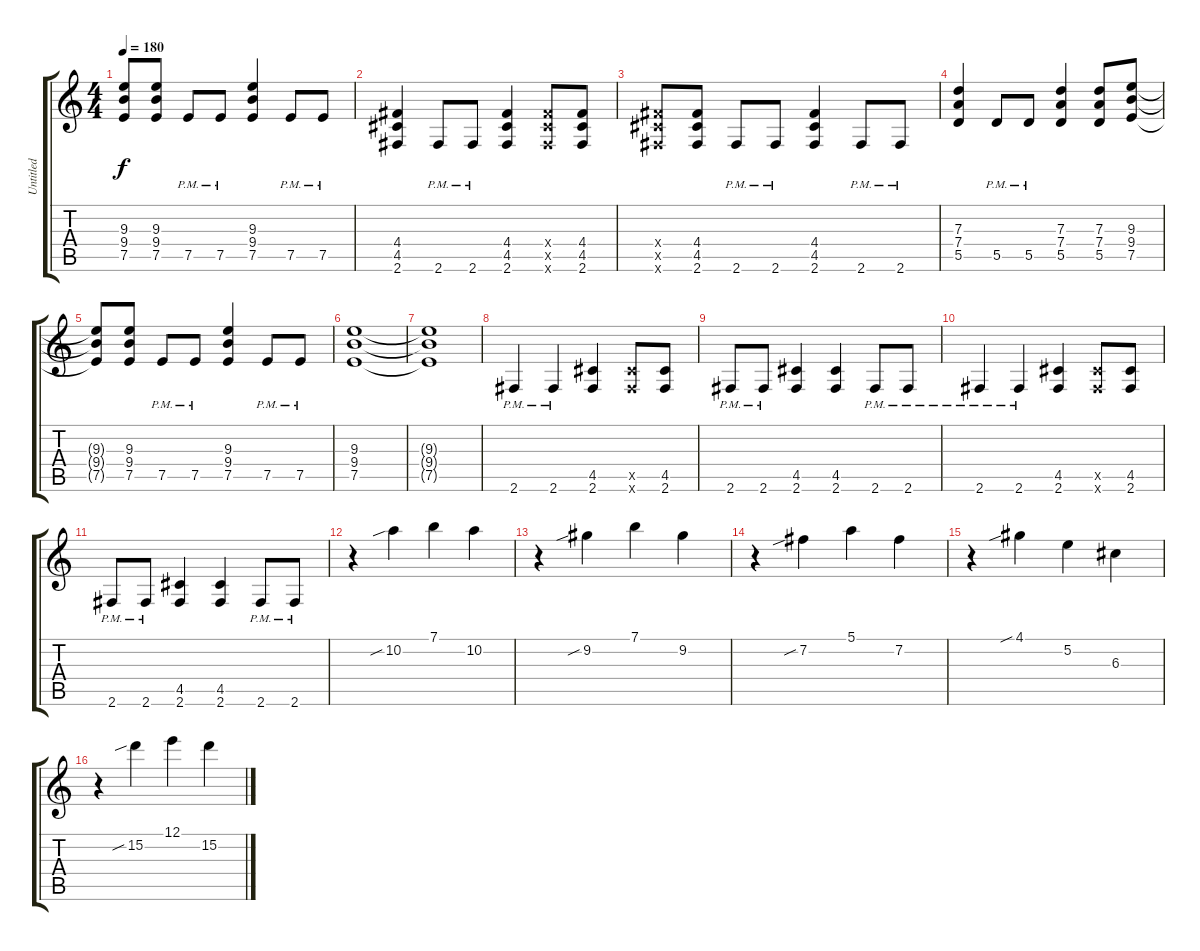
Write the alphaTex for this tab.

\track ("Untitled" "Untitled") {instrument overdrivenguitar}
\staff {score tabs}
\tuning (E4 B3 G3 D3 A2 E2) {hide}
\ts (4 4)
\tempo 180
\clef g2
\ks c
(9.3{t} 9.4{t} 7.5{t}).8{dy f} (9.3 9.4 7.5).8 7.5{pm}.8 7.5{pm}.8 (9.3 9.4 7.5).4 7.5{pm}.8 7.5{pm}.8 |
(4.4 4.5 2.6).4 2.6{pm}.8 2.6{pm}.8 (4.4 4.5 2.6).4 (4.4{x} 4.5{x} 2.6{x}).8 (4.4 4.5 2.6).8 |
(4.4{x} 4.5{x} 2.6{x}).8 (4.4 4.5 2.6).8 2.6{pm}.8 2.6{pm}.8 (4.4 4.5 2.6).4 2.6{pm}.8 2.6{pm}.8 |
(7.3 7.4 5.5).4 5.5{pm}.8 5.5{pm}.8 (7.3 7.4 5.5).4 (7.3 7.4 5.5).8 (9.3 9.4 7.5).8 |
(9.3{t} 9.4{t} 7.5{t}).8 (9.3 9.4 7.5).8 7.5{pm}.8 7.5{pm}.8 (9.3 9.4 7.5).4 7.5{pm}.8 7.5{pm}.8 |
(9.3 9.4 7.5).1 |
(9.3{t} 9.4{t} 7.5{t}).1 |
2.6{pm}.4 2.6{pm}.4 (4.5 2.6).4 (4.5{x} 2.6{x}).8 (4.5 2.6).8 |
2.6{pm}.8 2.6{pm}.8 (4.5 2.6).4 (4.5 2.6).4 2.6{pm}.8 2.6{pm}.8 |
2.6{pm}.4 2.6{pm}.4 (4.5 2.6).4 (4.5{x} 2.6{x}).8 (4.5 2.6).8 |
2.6{pm}.8 2.6{pm}.8 (4.5 2.6).4 (4.5 2.6).4 2.6{pm}.8 2.6{pm}.8 |
r.4 10.2{sib}.4 7.1.4 10.2.4 |
r.4 9.2{sib}.4 7.1.4 9.2.4 |
r.4 7.2{sib}.4 5.1.4 7.2.4 |
r.4 4.1{sib}.4 5.2.4 6.3.4 |
r.4 15.2{sib}.4 12.1.4 15.2.4
